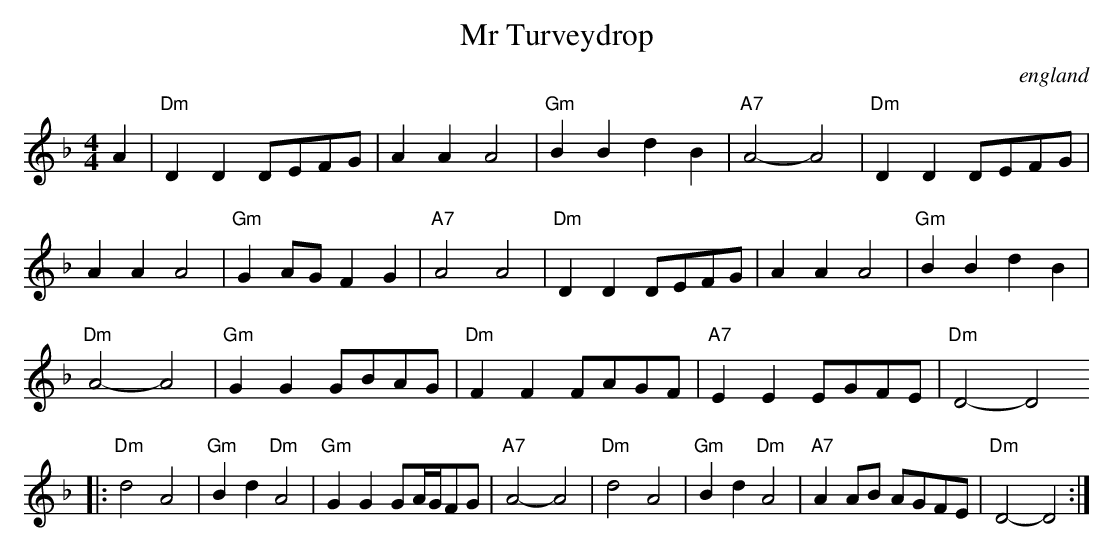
X:1
T:Mr Turveydrop
O:england
M:4/4
L:1/4
K:Dm
A|"Dm"DD D/2E/2F/2G/2|AA A2|"Gm"BB dB|"A7"A2 -A2|"Dm"DD D/2E/2F/2G/2|
AA A2|"Gm"GA/2G/2 FG|"A7"A2 A2|"Dm"DD D/2E/2F/2G/2|AA A2|"Gm"BB dB|
"Dm"A2 -A2|"Gm"GG G/2B/2A/2G/2|"Dm"FF F/2A/2G/2F/2|"A7"EE E/2G/2F/2E/2|\
"Dm"D2 -D2
|:"Dm"d2 A2|"Gm"Bd "Dm"A2|"Gm"GG G/2A/4G/4F/2G/2|"A7"A2 -A2|"Dm"d2 A2|\
"Gm"Bd "Dm"A2|"A7"AA/2B/2 A/2G/2F/2E/2|"Dm"D2 -D2:|
